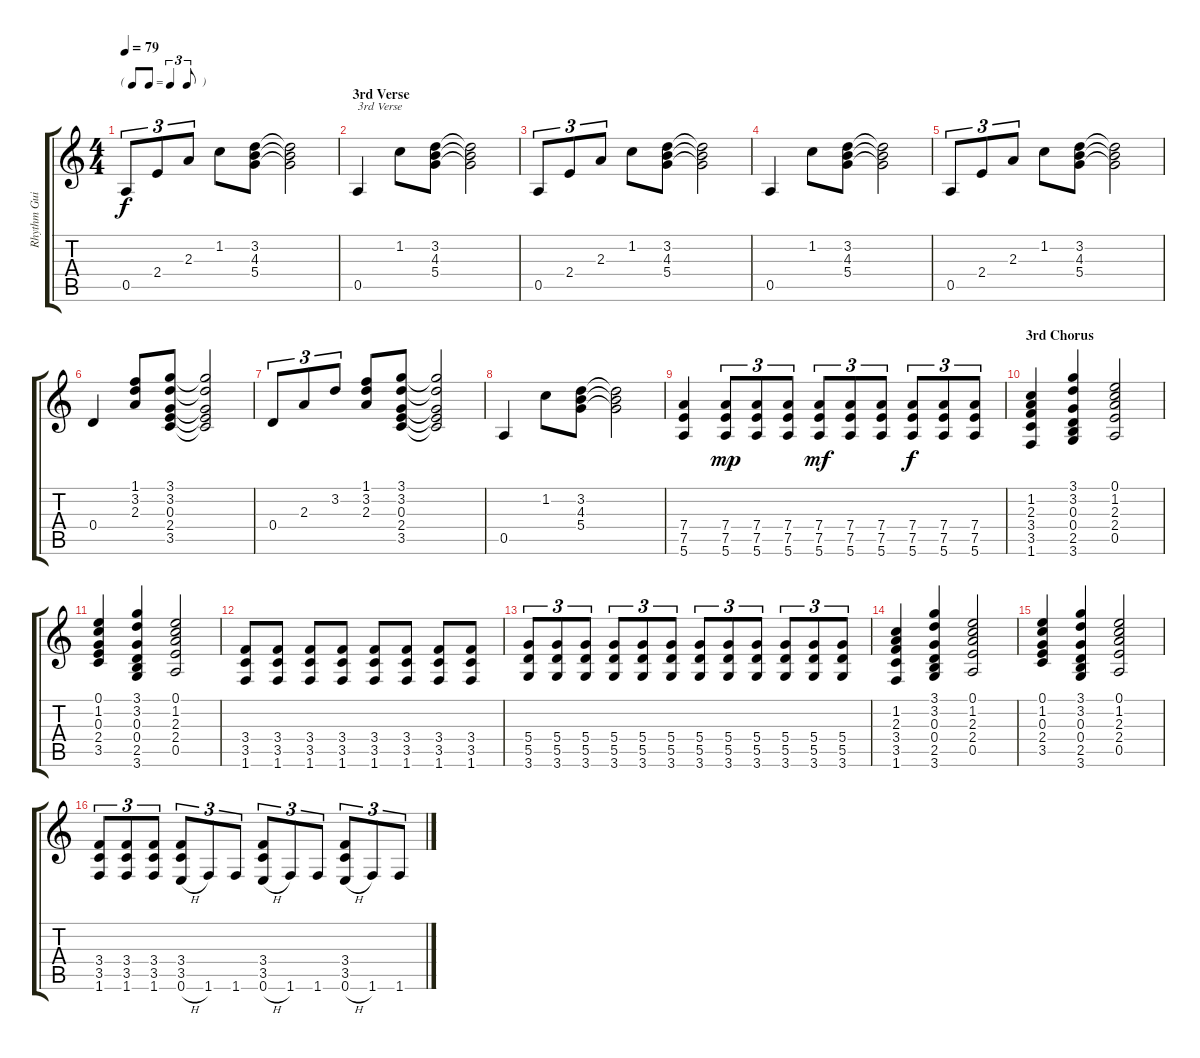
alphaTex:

\track ("Rhythm Guitar" "Rhythm Gui") {instrument electricguitarclean}
\staff {score tabs}
\tuning (E4 B3 G3 D3 A2 E2) {hide}
\ts (4 4)
\tf triplet8th
\tempo 79
\clef g2
\ks c
0.5.8{tu (3 2) dy f} 2.4.8{tu (3 2)} 2.3.8{tu (3 2)} 1.2.8 (3.2 4.3 5.4).8 (3.2{t} 4.3{t} 5.4{t}).2 |
\section ("" "3rd Verse")
0.5.4{txt "3rd Verse"} 1.2.8 (3.2 4.3 5.4).8 (3.2{t} 4.3{t} 5.4{t}).2 |
0.5.8{tu (3 2)} 2.4.8{tu (3 2)} 2.3.8{tu (3 2)} 1.2.8 (3.2 4.3 5.4).8 (3.2{t} 4.3{t} 5.4{t}).2 |
0.5.4 1.2.8 (3.2 4.3 5.4).8 (3.2{t} 4.3{t} 5.4{t}).2 |
0.5.8{tu (3 2)} 2.4.8{tu (3 2)} 2.3.8{tu (3 2)} 1.2.8 (3.2 4.3 5.4).8 (3.2{t} 4.3{t} 5.4{t}).2 |
0.4.4 (1.1 3.2 2.3).8 (3.1 3.2 0.3 2.4 3.5).8 (3.1{t} 3.2{t} 0.3{t} 2.4{t} 3.5{t}).2 |
0.4.8{tu (3 2)} 2.3.8{tu (3 2)} 3.2.8{tu (3 2)} (1.1 3.2 2.3).8 (3.1 3.2 0.3 2.4 3.5).8 (3.1{t} 3.2{t} 0.3{t} 2.4{t} 3.5{t}).2 |
0.5.4 1.2.8 (3.2 4.3 5.4).8 (3.2{t} 4.3{t} 5.4{t}).2 |
(7.4 7.5 5.6).4 (7.4 7.5 5.6).8{tu (3 2) dy mp} (7.4 7.5 5.6).8{tu (3 2)} (7.4 7.5 5.6).8{tu (3 2)} (7.4 7.5 5.6).8{tu (3 2) dy mf} (7.4 7.5 5.6).8{tu (3 2)} (7.4 7.5 5.6).8{tu (3 2)} (7.4 7.5 5.6).8{tu (3 2) dy f} (7.4 7.5 5.6).8{tu (3 2)} (7.4 7.5 5.6).8{tu (3 2)} |
\section ("" "3rd Chorus")
(1.2 2.3 3.4 3.5 1.6).4 (3.1 3.2 0.3 0.4 2.5 3.6).4 (0.1 1.2 2.3 2.4 0.5).2 |
(0.1 1.2 0.3 2.4 3.5).4 (3.1 3.2 0.3 0.4 2.5 3.6).4 (0.1 1.2 2.3 2.4 0.5).2 |
(3.4 3.5 1.6).8 (3.4 3.5 1.6).8 (3.4 3.5 1.6).8 (3.4 3.5 1.6).8 (3.4 3.5 1.6).8 (3.4 3.5 1.6).8 (3.4 3.5 1.6).8 (3.4 3.5 1.6).8 |
(5.4 5.5 3.6).8{tu (3 2)} (5.4 5.5 3.6).8{tu (3 2)} (5.4 5.5 3.6).8{tu (3 2)} (5.4 5.5 3.6).8{tu (3 2)} (5.4 5.5 3.6).8{tu (3 2)} (5.4 5.5 3.6).8{tu (3 2)} (5.4 5.5 3.6).8{tu (3 2)} (5.4 5.5 3.6).8{tu (3 2)} (5.4 5.5 3.6).8{tu (3 2)} (5.4 5.5 3.6).8{tu (3 2)} (5.4 5.5 3.6).8{tu (3 2)} (5.4 5.5 3.6).8{tu (3 2)} |
(1.2 2.3 3.4 3.5 1.6).4 (3.1 3.2 0.3 0.4 2.5 3.6).4 (0.1 1.2 2.3 2.4 0.5).2 |
(0.1 1.2 0.3 2.4 3.5).4 (3.1 3.2 0.3 0.4 2.5 3.6).4 (0.1 1.2 2.3 2.4 0.5).2 |
(3.4 3.5 1.6).8{tu (3 2)} (3.4 3.5 1.6).8{tu (3 2)} (3.4 3.5 1.6).8{tu (3 2)} (3.4 3.5 0.6{h}).8{tu (3 2)} 1.6.8{tu (3 2)} 1.6.8{tu (3 2)} (3.4 3.5 0.6{h}).8{tu (3 2)} 1.6.8{tu (3 2)} 1.6.8{tu (3 2)} (3.4 3.5 0.6{h}).8{tu (3 2)} 1.6.8{tu (3 2)} 1.6.8{tu (3 2)}
